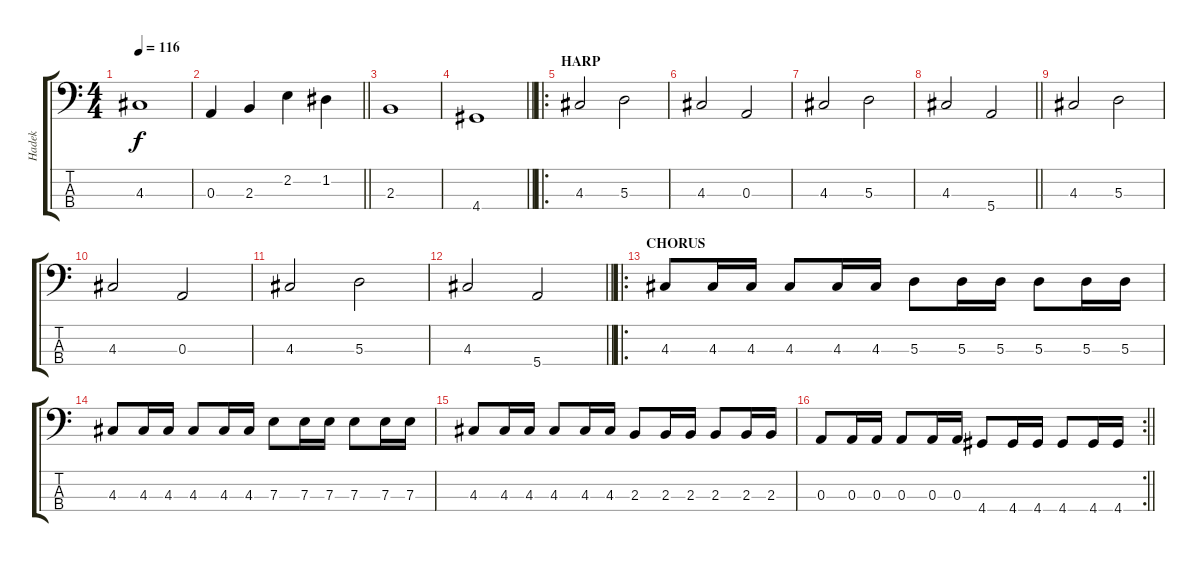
\track ("Hadek" "Hadek") {instrument electricbassfinger}
\staff {score tabs}
\tuning (G2 D2 A1 E1) {hide}
\ts (4 4)
\tempo 116
\clef f4
\ks c
4.3.1{dy f} |
\barLineRight lightlight
0.3.4 2.3.4 2.2.4 1.2.4 |
2.3.1 |
\barLineRight lightlight
4.4.1 |
\ro
\section ("" "HARP")
4.3.2 5.3.2 |
4.3.2 0.3.2 |
4.3.2 5.3.2 |
\barLineRight lightlight
4.3.2 5.4.2 |
4.3.2 5.3.2 |
4.3.2 0.3.2 |
4.3.2 5.3.2 |
\barLineRight lightlight
4.3.2 5.4.2 |
\ro
\section ("" "CHORUS")
4.3.8 4.3.16 4.3.16 4.3.8 4.3.16 4.3.16 5.3.8 5.3.16 5.3.16 5.3.8 5.3.16 5.3.16 |
4.3.8 4.3.16 4.3.16 4.3.8 4.3.16 4.3.16 7.3.8 7.3.16 7.3.16 7.3.8 7.3.16 7.3.16 |
4.3.8 4.3.16 4.3.16 4.3.8 4.3.16 4.3.16 2.3.8 2.3.16 2.3.16 2.3.8 2.3.16 2.3.16 |
\rc 2
\barLineRight lightlight
0.3.8 0.3.16 0.3.16 0.3.8 0.3.16 0.3.16 4.4.8 4.4.16 4.4.16 4.4.8 4.4.16 4.4.16
